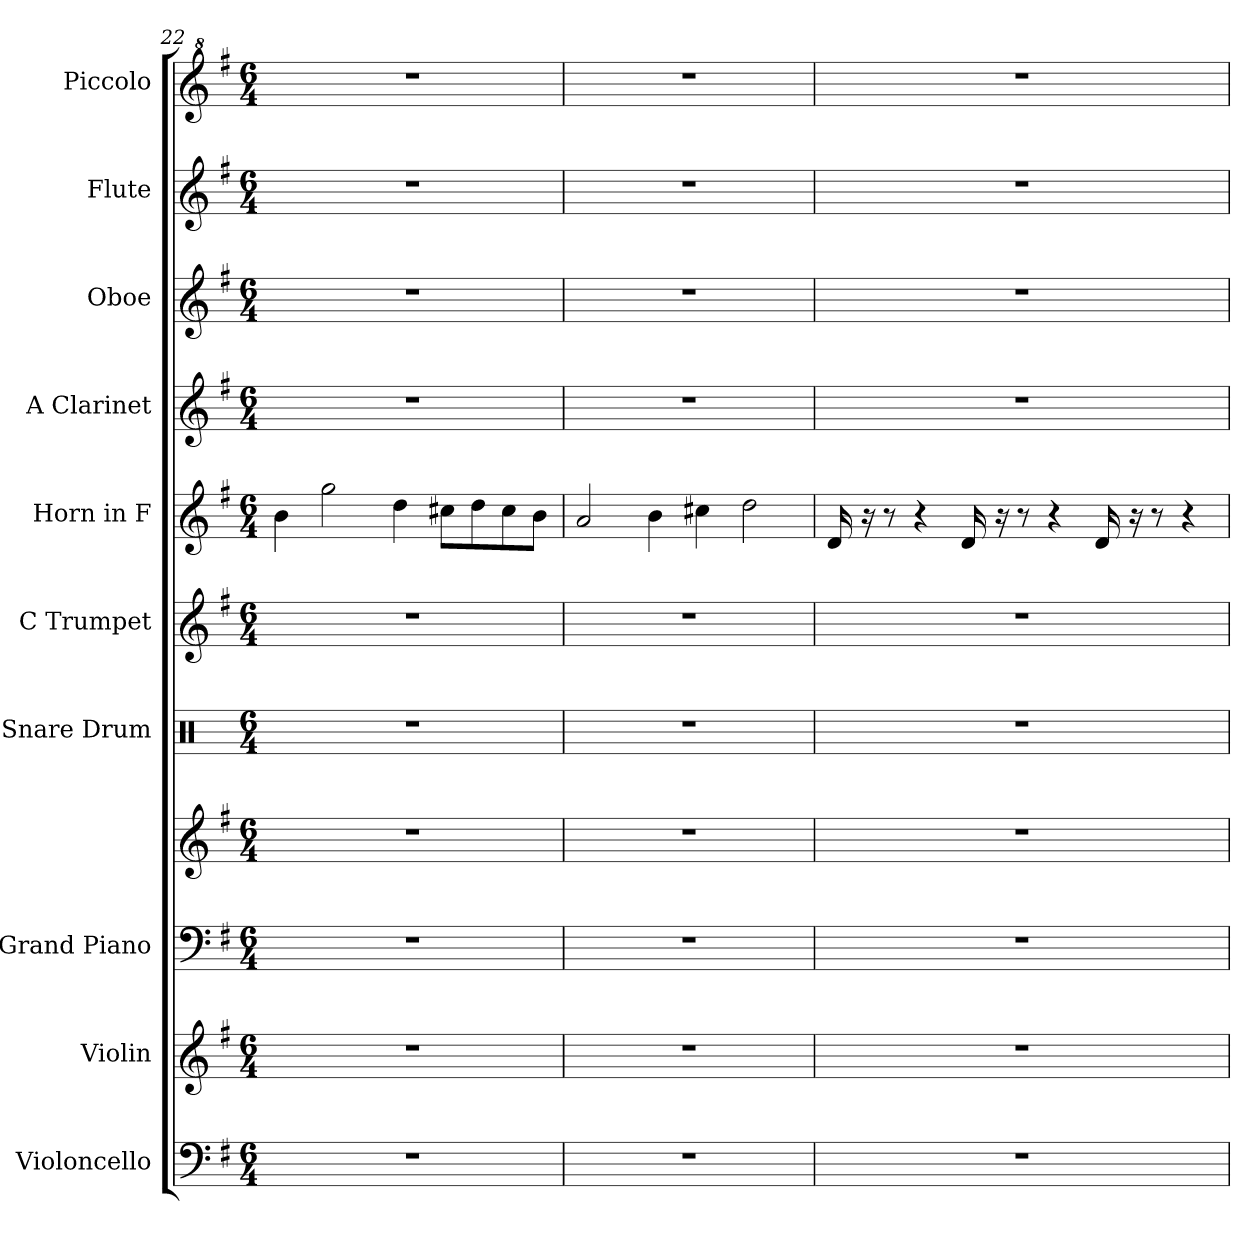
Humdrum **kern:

**kern	**kern	**kern	**kern	**kern	**kern	**kern	**kern	**kern	**kern	**kern
*part10	*part9	*part8	*part8	*part7	*part6	*part5	*part4	*part3	*part2	*part1
*staff11	*staff10	*staff9	*staff8	*staff7	*staff6	*staff5	*staff4	*staff3	*staff2	*staff1
*I"Violoncello	*I"Violin	*I"Grand Piano	*	*I"Snare Drum	*I"C Trumpet	*I"Horn in F	*I"A Clarinet	*I"Oboe	*I"Flute	*I"Piccolo
*I'Vc.	*I'Vln.	*I'Pno.	*	*I'Sn. Dr.	*I'C Tpt.	*	*I'A Cl.	*I'Ob.	*I'Fl.	*I'Picc.
*clefF4	*clefG2	*clefF4	*clefG2	*clefX	*clefG2	*clefG2	*clefG2	*clefG2	*clefG2	*clefG^2
*	*	*	*	*	*	*ITrd4c7	*ITrd2c3	*	*	*
*k[f#]	*k[f#]	*k[f#]	*k[f#]	*k[]	*k[f#]	*k[]	*k[f#c#g#d#]	*k[f#]	*k[f#]	*k[f#]
*M6/4	*M6/4	*M6/4	*M6/4	*M6/4	*M6/4	*M6/4	*M6/4	*M6/4	*M6/4	*M6/4
=22	=22	=22	=22	=22	=22	=22	=22	=22	=22	=22
1.r	1.r	1.r	1.r	1.r	1.r	4e\	1.r	1.r	1.r	1.r
.	.	.	.	.	.	2cc\	.	.	.	.
.	.	.	.	.	.	4g\	.	.	.	.
.	.	.	.	.	.	8f#X\L	.	.	.	.
.	.	.	.	.	.	8g\	.	.	.	.
.	.	.	.	.	.	8f#\	.	.	.	.
.	.	.	.	.	.	8e\J	.	.	.	.
=23	=23	=23	=23	=23	=23	=23	=23	=23	=23	=23
1.r	1.r	1.r	1.r	1.r	1.r	2d/	1.r	1.r	1.r	1.r
.	.	.	.	.	.	4e\	.	.	.	.
.	.	.	.	.	.	4f#X\	.	.	.	.
.	.	.	.	.	.	2g\	.	.	.	.
=24	=24	=24	=24	=24	=24	=24	=24	=24	=24	=24
1.r	1.r	1.r	1.r	1.r	1.r	16G/	1.r	1.r	1.r	1.r
.	.	.	.	.	.	16r	.	.	.	.
.	.	.	.	.	.	8r	.	.	.	.
.	.	.	.	.	.	4r	.	.	.	.
.	.	.	.	.	.	16G/	.	.	.	.
.	.	.	.	.	.	16r	.	.	.	.
.	.	.	.	.	.	8r	.	.	.	.
.	.	.	.	.	.	4r	.	.	.	.
.	.	.	.	.	.	16G/	.	.	.	.
.	.	.	.	.	.	16r	.	.	.	.
.	.	.	.	.	.	8r	.	.	.	.
.	.	.	.	.	.	4r	.	.	.	.
=	=	=	=	=	=	=	=	=	=	=
*-	*-	*-	*-	*-	*-	*-	*-	*-	*-	*-
